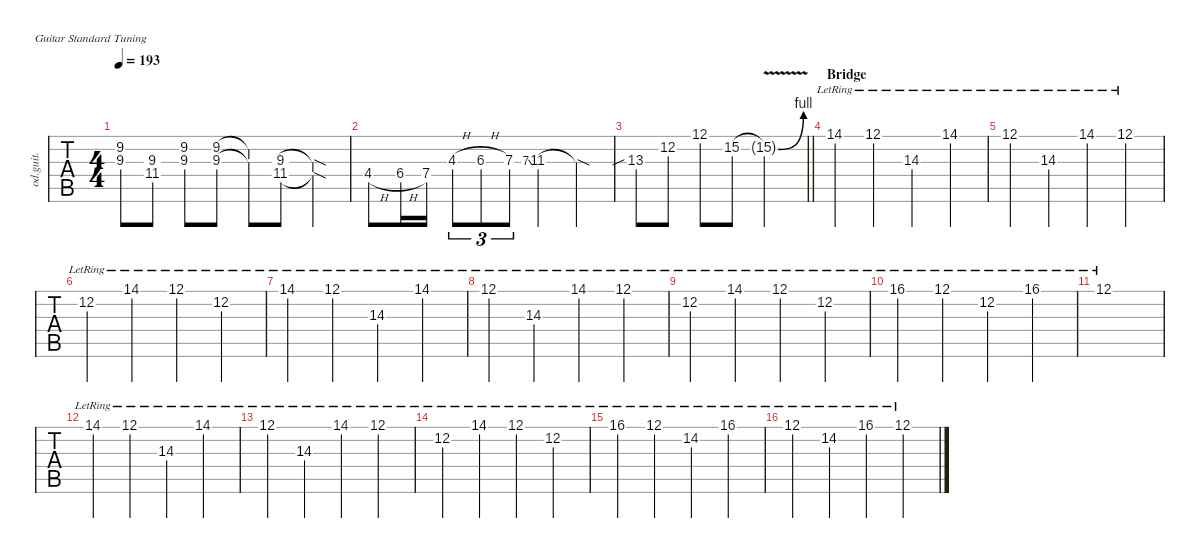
\defaultSystemsLayout 4
\hideDynamics
\bracketExtendMode nobrackets
\otherSystemsTrackNameOrientation horizontal
\track ("後藤ひとり" "od.guit.") {instrument overdrivenguitar}
\staff {tabs}
\tuning (E4 B3 G3 D3 A2 E2)
\ts (4 4)
\tempo 193
\clef g2
\ks a
(9.2{t acc #} 9.3{t acc forcenatural}).8{dy mf} (9.3{acc forcenatural} 11.4{acc #}).8 (9.3{acc forcenatural} 9.2{acc #}).8 (9.2{acc #} 9.3{acc forcenatural}).8 (9.3{t acc forcenatural} 9.2{t acc #}).8 (9.3{acc forcenatural} 11.4{acc #}).8 (11.4{sod t acc #} 9.3{sod t acc forcenatural}).4 |
4.4{h acc #}.8 6.4{h acc #}.16 7.4{acc forcenatural}.16 4.3{h acc forcenatural}.8{tu (3 2)} 6.3{h acc #}.8{tu (3 2)} 7.3{acc forcenatural}.8{tu (3 2)} 7.3{ss acc forcenatural}.8{gr onbeat} 11.3{acc #}.4 11.3{sod t acc #}.4 |
\barLineRight lightlight
13.3{sib acc #}.8 12.2{acc forcenatural}.8 12.1{acc forcenatural}.8 15.2{acc forcenatural}.8 15.2{be (bend 0 0 15 4) v t acc forcenatural}.2 |
\section ("" "Bridge")
14.1{lr acc #}.4 12.1{lr acc forcenatural}.4 14.3{lr acc forcenatural}.4 14.1{lr acc #}.4 |
12.1{lr acc forcenatural}.4 14.3{lr acc forcenatural}.4 14.1{lr acc #}.4 12.1{lr acc forcenatural}.4 |
12.2{lr acc forcenatural}.4 14.1{lr acc #}.4 12.1{lr acc forcenatural}.4 12.2{lr acc forcenatural}.4 |
14.1{lr acc #}.4 12.1{lr acc forcenatural}.4 14.3{lr acc forcenatural}.4 14.1{lr acc #}.4 |
12.1{lr acc forcenatural}.4 14.3{lr acc forcenatural}.4 14.1{lr acc #}.4 12.1{lr acc forcenatural}.4 |
12.2{lr acc forcenatural}.4 14.1{lr acc #}.4 12.1{lr acc forcenatural}.4 12.2{lr acc forcenatural}.4 |
16.1{lr acc #}.4 12.1{lr acc forcenatural}.4 12.2{lr acc forcenatural}.4 16.1{lr acc #}.4 |
12.1{lr acc forcenatural}.1 |
14.1{lr acc #}.4 12.1{lr acc forcenatural}.4 14.3{lr acc forcenatural}.4 14.1{lr acc #}.4 |
12.1{lr acc forcenatural}.4 14.3{lr acc forcenatural}.4 14.1{lr acc #}.4 12.1{lr acc forcenatural}.4 |
12.2{lr acc forcenatural}.4 14.1{lr acc #}.4 12.1{lr acc forcenatural}.4 12.2{lr acc forcenatural}.4 |
16.1{lr acc #}.4 12.1{lr acc forcenatural}.4 14.2{lr acc #}.4 16.1{lr acc #}.4 |
12.1{lr acc forcenatural}.4 14.2{lr acc #}.4 16.1{lr acc #}.4 12.1{lr acc forcenatural}.4
